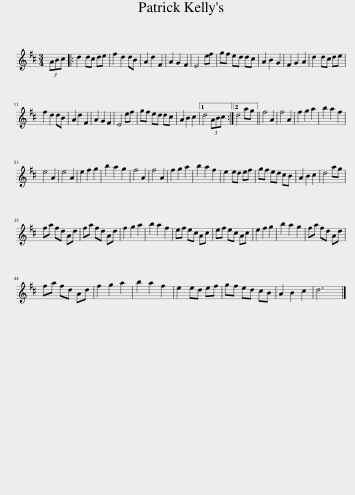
X:1
L:1/8
M:3/4
I:linebreak $
K:D
V:1 treble
V:1
 (3ABc |: d2 dc de | f2 d2 dB | A2 d2 F2 | A2 G2 F2 | %5
 E4 ef | gf ed dc | A2 B2 G2 | F2 G2 A2 | d2 dc de |$ %10
 f2 d2 dB | A2 d2 F2 | A2 G2 F2 | E4 ef | gf ed dc | %15
 A2 B2 c2 |1 d4 (3ABc :|2 d4 ag || f4 A2 | f4 A2 | %20
 f2 g2 a2 | b2 a2 f2 |$ e4 A2 | e4 A2 | e2 f2 g2 | %25
 b2 a2 g2 | f4 A2 | f4 A2 | f2 g2 a2 | b2 a2 f2 | %30
 e2 ed ef | gf ed cB | A2 B2 c2 | d4 ag |$ fa fd Ad | %35
 fa fd Ad | f2 g2 a2 | b2 a2 f2 | ef ec Ac | ef ec Ac | %40
 e2 f2 g2 | b2 a2 g2 | fa fd Ad |$ fa fd Ad | f2 g2 a2 | %45
 b2 a2 f2 | e2 ed ef | gf ed cB | A2 B2 c2 | d6 |] %50
